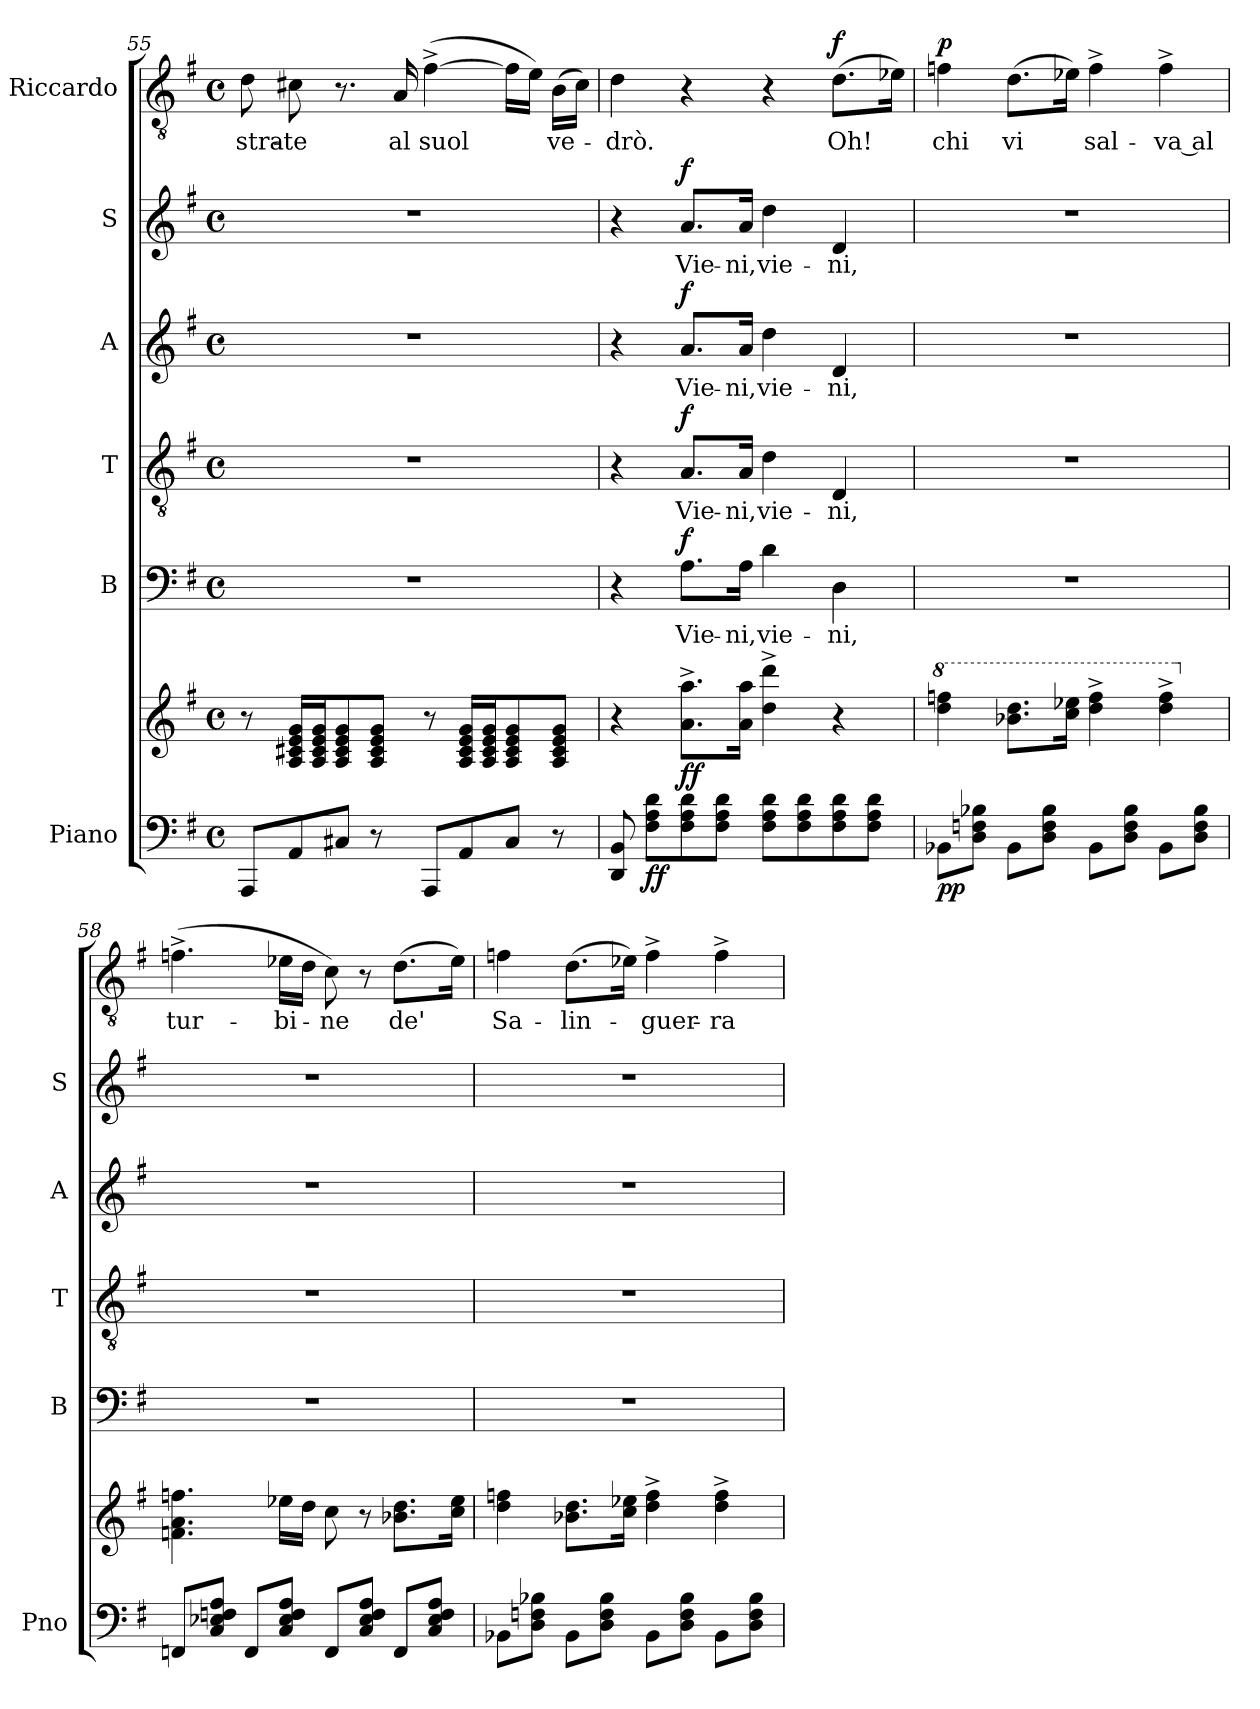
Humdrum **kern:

**kern	**kern	**dynam	**kern	**text	**dynam	**kern	**text	**dynam	**kern	**text	**dynam	**kern	**text	**dynam	**kern	**text	**dynam
*part6	*part6	*part6	*part5	*part5	*part5	*part4	*part4	*part4	*part3	*part3	*part3	*part2	*part2	*part2	*part1	*part1	*part1
*staff7	*staff6	*staff6/7	*staff5	*staff5	*staff5	*staff4	*staff4	*staff4	*staff3	*staff3	*staff3	*staff2	*staff2	*staff2	*staff1	*staff1	*staff1
*I"Piano	*	*	*I"B	*	*	*I"T	*	*	*I"A	*	*	*I"S	*	*	*I"Riccardo	*	*
*I'Pno	*	*	*I'B	*	*	*I'T	*	*	*I'A	*	*	*I'S	*	*	*	*	*
!!LO:PB:g=z
*clefF4	*clefG2	*	*clefF4	*	*	*clefGv2	*	*	*clefG2	*	*	*clefG2	*	*	*clefGv2	*	*
*k[f#]	*k[f#]	*	*k[f#]	*	*	*k[f#]	*	*	*k[f#]	*	*	*k[f#]	*	*	*k[f#]	*	*
*M4/4	*M4/4	*	*M4/4	*	*	*M4/4	*	*	*M4/4	*	*	*M4/4	*	*	*M4/4	*	*
*met(c)	*met(c)	*	*met(c)	*	*	*met(c)	*	*	*met(c)	*	*	*met(c)	*	*	*met(c)	*	*
=55	=55	=55	=55	=55	=55	=55	=55	=55	=55	=55	=55	=55	=55	=55	=55	=55	=55
8AAA/L	8r	.	1r	.	.	1r	.	.	1r	.	.	1r	.	.	8d\	-stra-	.
8AA/	16A/ 16c#X/ 16e/ 16g/LL	.	.	.	.	.	.	.	.	.	.	.	.	.	8c#X\	-te	.
.	16A/ 16c#/ 16e/ 16g/J	.	.	.	.	.	.	.	.	.	.	.	.	.	.	.	.
8C#X/J	8A/ 8c#/ 8e/ 8g/	.	.	.	.	.	.	.	.	.	.	.	.	.	8.r	.	.
8r	8A/ 8c#/ 8e/ 8g/J	.	.	.	.	.	.	.	.	.	.	.	.	.	.	.	.
.	.	.	.	.	.	.	.	.	.	.	.	.	.	.	16A/	al	.
8AAA/L	8r	.	.	.	.	.	.	.	.	.	.	.	.	.	([4f#^\	suol	.
8AA/	16A/ 16c#/ 16e/ 16g/LL	.	.	.	.	.	.	.	.	.	.	.	.	.	.	.	.
.	16A/ 16c#/ 16e/ 16g/J	.	.	.	.	.	.	.	.	.	.	.	.	.	.	.	.
8C#/J	8A/ 8c#/ 8e/ 8g/	.	.	.	.	.	.	.	.	.	.	.	.	.	16f#\LL]	.	.
.	.	.	.	.	.	.	.	.	.	.	.	.	.	.	16e\JJ)	.	.
8r	8A/ 8c#/ 8e/ 8g/J	.	.	.	.	.	.	.	.	.	.	.	.	.	(16B\LL	ve-	.
.	.	.	.	.	.	.	.	.	.	.	.	.	.	.	16c#\JJ)	.	.
=56	=56	=56	=56	=56	=56	=56	=56	=56	=56	=56	=56	=56	=56	=56	=56	=56	=56
8DD/ 8BB/	4r	.	4r	.	.	4r	.	.	4r	.	.	4r	.	.	4d\	-drò.	.
!	!	!LO:DY:b=2	!	!	!	!	!	!	!	!	!	!	!	!	!	!	!
8F#\ 8A\ 8d\L	.	ff	.	.	.	.	.	.	.	.	.	.	.	.	.	.	.
!	!	!LO:DY:b	!	!	!LO:DY:a	!	!	!LO:DY:a	!	!	!LO:DY:a	!	!	!LO:DY:a	!	!	!
8F#\ 8A\ 8d\	8.a\^ 8.aa\^L	ff	8.A\L	Vie-	f	8.A/L	Vie-	f	8.a/L	Vie-	f	8.a/L	Vie-	f	4r	.	.
8F#\ 8A\ 8d\J	.	.	.	.	.	.	.	.	.	.	.	.	.	.	.	.	.
.	16a\ 16aa\Jk	.	16A\Jk	-ni,	.	16A/Jk	-ni,	.	16a/Jk	-ni,	.	16a/Jk	-ni,	.	.	.	.
8F#\ 8A\ 8d\L	4dd\^ 4ddd\^	.	4d\	vie-	.	4d\	vie-	.	4dd\	vie-	.	4dd\	vie-	.	4r	.	.
8F#\ 8A\ 8d\	.	.	.	.	.	.	.	.	.	.	.	.	.	.	.	.	.
!	!	!	!	!	!	!	!	!	!	!	!	!	!	!	!	!	!LO:DY:a
8F#\ 8A\ 8d\	4r	.	4D\	-ni,	.	4D/	-ni,	.	4d/	-ni,	.	4d/	-ni,	.	(8.d\L	Oh!	f
8F#\ 8A\ 8d\J	.	.	.	.	.	.	.	.	.	.	.	.	.	.	.	.	.
.	.	.	.	.	.	.	.	.	.	.	.	.	.	.	16e-X\Jk)	.	.
=57	=57	=57	=57	=57	=57	=57	=57	=57	=57	=57	=57	=57	=57	=57	=57	=57	=57
*	*8va	*	*	*	*	*	*	*	*	*	*	*	*	*	*	*	*
!	!	!LO:DY:b=2	!	!	!	!	!	!	!	!	!	!	!	!	!	!	!
!	!	!LO:DY:n=1:b	!	!	!	!	!	!	!	!	!	!	!	!	!	!	!LO:DY:a
8BB-X\L	4ddd\ 4fffn\	p p	1r	.	.	1r	.	.	1r	.	.	1r	.	.	4fn\	chi	p
8D\ 8Fn\ 8B-X\J	.	.	.	.	.	.	.	.	.	.	.	.	.	.	.	.	.
8BB-\L	8.bb-X\ 8.ddd\L	.	.	.	.	.	.	.	.	.	.	.	.	.	(8.d\L	vi	.
8D\ 8F\ 8B-\J	.	.	.	.	.	.	.	.	.	.	.	.	.	.	.	.	.
.	16ccc\ 16eee-X\Jk	.	.	.	.	.	.	.	.	.	.	.	.	.	16e-X\Jk)	.	.
8BB-\L	4ddd\^ 4fff\^	.	.	.	.	.	.	.	.	.	.	.	.	.	4f^\	sal-	.
8D\ 8F\ 8B-\J	.	.	.	.	.	.	.	.	.	.	.	.	.	.	.	.	.
8BB-\L	4ddd\^ 4fff\^	.	.	.	.	.	.	.	.	.	.	.	.	.	4f^\	-va al	.
8D\ 8F\ 8B-\J	.	.	.	.	.	.	.	.	.	.	.	.	.	.	.	.	.
=58	=58	=58	=58	=58	=58	=58	=58	=58	=58	=58	=58	=58	=58	=58	=58	=58	=58
*	*X8va	*	*	*	*	*	*	*	*	*	*	*	*	*	*	*	*
8FFn/L	4.fn\ 4.a\ 4.ffn\	.	1r	.	.	1r	.	.	1r	.	.	1r	.	.	(4.fn^\	tur-	.
8C/ 8E-X/ 8Fn/ 8A/J	.	.	.	.	.	.	.	.	.	.	.	.	.	.	.	.	.
8FF/L	.	.	.	.	.	.	.	.	.	.	.	.	.	.	.	.	.
8C/ 8E-/ 8F/ 8A/J	16ee-X\LL	.	.	.	.	.	.	.	.	.	.	.	.	.	16e-X\LL	-bi-	.
.	16dd\JJ	.	.	.	.	.	.	.	.	.	.	.	.	.	16d\JJ	.	.
8FF/L	8cc\	.	.	.	.	.	.	.	.	.	.	.	.	.	8c\)	-ne	.
8C/ 8E-/ 8F/ 8A/J	8r	.	.	.	.	.	.	.	.	.	.	.	.	.	8r	.	.
8FF/L	8.b-X\ 8.dd\L	.	.	.	.	.	.	.	.	.	.	.	.	.	(8.d\L	de'	.
8C/ 8E-/ 8F/ 8A/J	.	.	.	.	.	.	.	.	.	.	.	.	.	.	.	.	.
.	16cc\ 16ee-\Jk	.	.	.	.	.	.	.	.	.	.	.	.	.	16e-\Jk)	.	.
!!LO:PB:g=z
=59	=59	=59	=59	=59	=59	=59	=59	=59	=59	=59	=59	=59	=59	=59	=59	=59	=59
8BB-X\L	4dd\ 4ffn\	.	1r	.	.	1r	.	.	1r	.	.	1r	.	.	4fn\	Sa-	.
8D\ 8Fn\ 8B-X\J	.	.	.	.	.	.	.	.	.	.	.	.	.	.	.	.	.
8BB-\L	8.b-X\ 8.dd\L	.	.	.	.	.	.	.	.	.	.	.	.	.	(8.d\L	-lin-	.
8D\ 8F\ 8B-\J	.	.	.	.	.	.	.	.	.	.	.	.	.	.	.	.	.
.	16cc\ 16ee-X\Jk	.	.	.	.	.	.	.	.	.	.	.	.	.	16e-X\Jk)	.	.
8BB-\L	4dd\^ 4ff\^	.	.	.	.	.	.	.	.	.	.	.	.	.	4f^\	-guer-	.
8D\ 8F\ 8B-\J	.	.	.	.	.	.	.	.	.	.	.	.	.	.	.	.	.
8BB-\L	4dd\^ 4ff\^	.	.	.	.	.	.	.	.	.	.	.	.	.	4f^\	-ra	.
8D\ 8F\ 8B-\J	.	.	.	.	.	.	.	.	.	.	.	.	.	.	.	.	.
=	=	=	=	=	=	=	=	=	=	=	=	=	=	=	=	=	=
*-	*-	*-	*-	*-	*-	*-	*-	*-	*-	*-	*-	*-	*-	*-	*-	*-	*-
